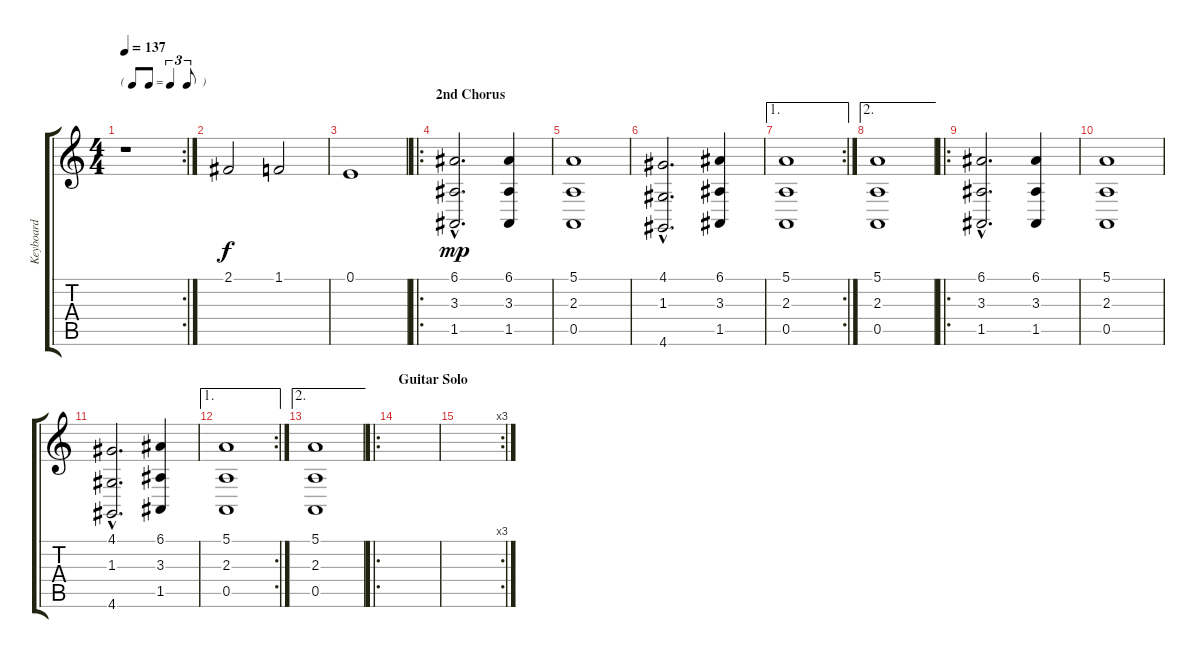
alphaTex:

\track ("Keyboard" "Keyboard") {instrument choiraahs}
\staff {score tabs}
\tuning (E4 B3 G3 D3 A2 E2) {hide}
\rc 2
\ts (4 4)
\tf triplet8th
\tempo 137
\clef g2
\ks c
r.1{dy f} |
2.1.2 1.1.2 |
0.1.1 |
\ro
\section ("" "2nd Chorus")
(6.1{hac} 3.3{hac} 1.5{hac}).2{d dy mp} (6.1 3.3 1.5).4 |
(5.1 2.3 0.5).1 |
(4.1{hac} 1.3{hac} 4.6{hac}).2{d} (6.1 3.3 1.5).4 |
\ae 1
\rc 2
(5.1 2.3 0.5).1 |
\ae 2
(5.1 2.3 0.5).1 |
\ro
(6.1{hac} 3.3{hac} 1.5{hac}).2{d} (6.1 3.3 1.5).4 |
(5.1 2.3 0.5).1 |
(4.1{hac} 1.3{hac} 4.6{hac}).2{d} (6.1 3.3 1.5).4 |
\ae 1
\rc 2
(5.1 2.3 0.5).1 |
\ae 2
(5.1 2.3 0.5).1 |
\ro
\section ("" "Guitar Solo")
|
\rc 3
